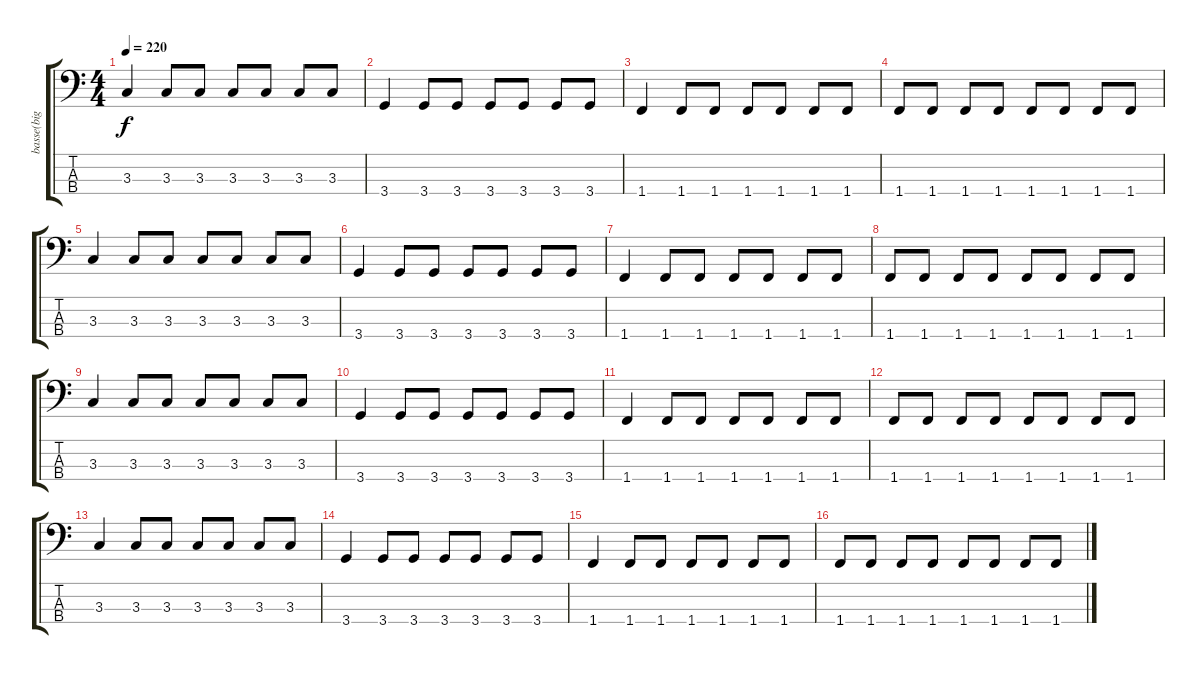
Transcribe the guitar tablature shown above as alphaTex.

\track ("basse(big jay)" "basse(big ") {instrument electricbasspick}
\staff {score tabs}
\tuning (G2 D2 A1 E1) {hide}
\ts (4 4)
\tempo 220
\clef f4
\ks c
3.3.4{dy f} 3.3.8 3.3.8 3.3.8 3.3.8 3.3.8 3.3.8 |
3.4.4 3.4.8 3.4.8 3.4.8 3.4.8 3.4.8 3.4.8 |
1.4.4 1.4.8 1.4.8 1.4.8 1.4.8 1.4.8 1.4.8 |
1.4.8 1.4.8 1.4.8 1.4.8 1.4.8 1.4.8 1.4.8 1.4.8 |
3.3.4 3.3.8 3.3.8 3.3.8 3.3.8 3.3.8 3.3.8 |
3.4.4 3.4.8 3.4.8 3.4.8 3.4.8 3.4.8 3.4.8 |
1.4.4 1.4.8 1.4.8 1.4.8 1.4.8 1.4.8 1.4.8 |
1.4.8 1.4.8 1.4.8 1.4.8 1.4.8 1.4.8 1.4.8 1.4.8 |
3.3.4 3.3.8 3.3.8 3.3.8 3.3.8 3.3.8 3.3.8 |
3.4.4 3.4.8 3.4.8 3.4.8 3.4.8 3.4.8 3.4.8 |
1.4.4 1.4.8 1.4.8 1.4.8 1.4.8 1.4.8 1.4.8 |
1.4.8 1.4.8 1.4.8 1.4.8 1.4.8 1.4.8 1.4.8 1.4.8 |
3.3.4 3.3.8 3.3.8 3.3.8 3.3.8 3.3.8 3.3.8 |
3.4.4 3.4.8 3.4.8 3.4.8 3.4.8 3.4.8 3.4.8 |
1.4.4 1.4.8 1.4.8 1.4.8 1.4.8 1.4.8 1.4.8 |
1.4.8 1.4.8 1.4.8 1.4.8 1.4.8 1.4.8 1.4.8 1.4.8
